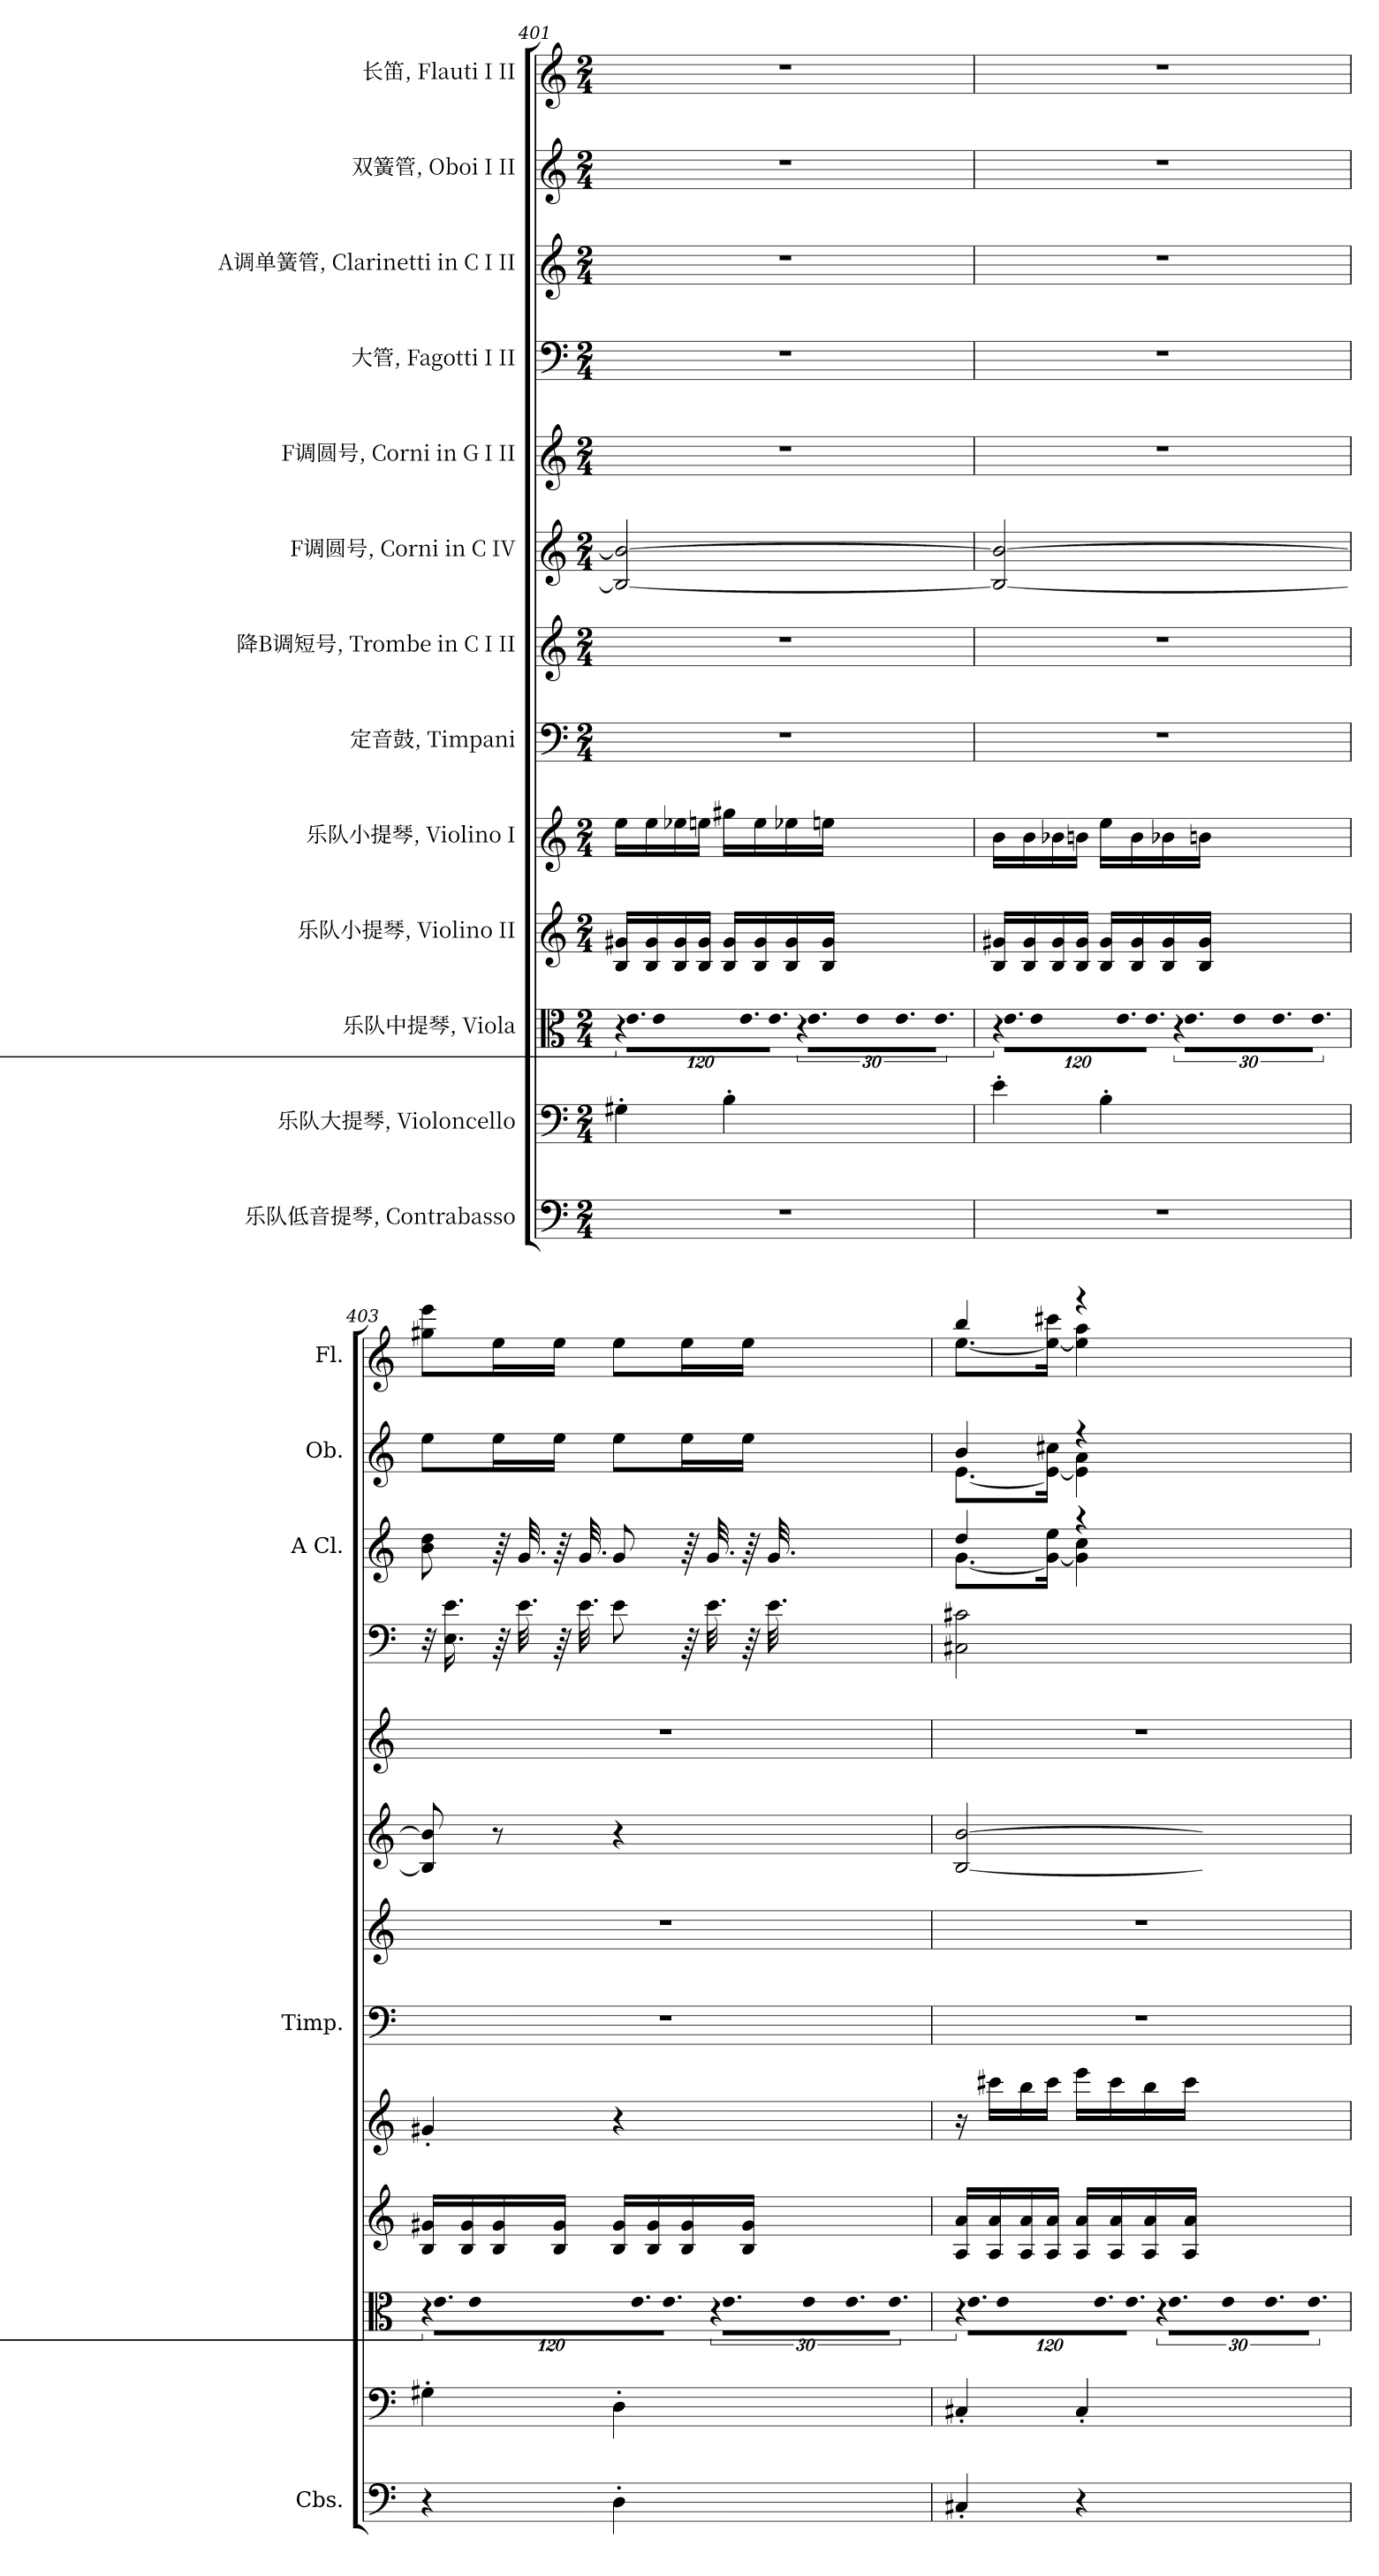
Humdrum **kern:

**kern	**kern	**kern	**kern	**kern	**kern	**kern	**kern	**kern	**kern	**kern	**kern	**kern
*part13	*part12	*part11	*part10	*part9	*part8	*part7	*part6	*part5	*part4	*part3	*part2	*part1
*staff13	*staff12	*staff11	*staff10	*staff9	*staff8	*staff7	*staff6	*staff5	*staff4	*staff3	*staff2	*staff1
*I"乐队低音提琴, Contrabasso	*I"乐队大提琴, Violoncello	*I"乐队中提琴, Viola	*I"乐队小提琴, Violino II	*I"乐队小提琴, Violino I	*I"定音鼓, Timpani	*I"降B调短号, Trombe in C I II	*I"F调圆号, Corni in C IV	*I"F调圆号, Corni in G I II	*I"大管, Fagotti I II	*I"A调单簧管, Clarinetti in C I II	*I"双簧管, Oboi I II	*I"长笛, Flauti I II
*I'Cbs.	*	*	*	*	*I'Timp.	*	*	*	*	*I'A Cl.	*I'Ob.	*I'Fl.
*clefF4	*clefF4	*clefC3	*clefG2	*clefG2	*clefF4	*clefG2	*clefG2	*clefG2	*clefF4	*clefG2	*clefG2	*clefG2
*ITrd7c12	*	*	*	*	*	*ITrd1c2	*ITrd4c7	*ITrd4c7	*	*ITrd2c3	*	*
*k[]	*k[]	*k[]	*k[]	*k[]	*k[]	*k[b-e-]	*k[b-]	*k[b-]	*k[]	*k[f#c#g#]	*k[]	*k[]
*M2/4	*M2/4	*M2/4	*M2/4	*M2/4	*M2/4	*M2/4	*M2/4	*M2/4	*M2/4	*M2/4	*M2/4	*M2/4
*MM125	*MM125	*MM125	*MM125	*MM125	*MM125	*MM125	*MM125	*MM125	*MM125	*MM125	*MM125	*MM125
=401	=401	=401	=401	=401	=401	=401	=401	=401	=401	=401	=401	=401
!	!	!LO:N:vis=64	!	!	!	!	!	!	!	!	!	!
2r	4G#X'\	960%17r	16B/ 16g#X/LL	16ee\LL	2r	2r	2E/_ 2e/_	2r	2r	2r	2r	2r
!	!	!LO:N:vis=32.	!	!	!	!	!	!	!	!	!	!
.	.	1920%103e\KLL	.	.	.	.	.	.	.	.	.	.
.	.	.	16B/ 16g#/	16ee\	.	.	.	.	.	.	.	.
!	!	!LO:N:vis=16	!	!	!	!	!	!	!	!	!	!
.	.	1920%137e\	.	.	.	.	.	.	.	.	.	.
.	.	.	16B/ 16g#/	16ee-X\	.	.	.	.	.	.	.	.
!	!	!LO:N:vis=32.	!	!	!	!	!	!	!	!	!	!
.	.	1920%103e\L	.	.	.	.	.	.	.	.	.	.
.	.	.	16B/ 16g#/JJ	16een\JJ	.	.	.	.	.	.	.	.
!	!	!LO:N:vis=32.	!	!	!	!	!	!	!	!	!	!
.	.	1920%103e\JJJ	.	.	.	.	.	.	.	.	.	.
!	!	!LO:N:vis=64	!	!	!	!	!	!	!	!	!	!
.	4B'\	960%17r	16B/ 16g#/LL	16gg#X\LL	.	.	.	.	.	.	.	.
!	!	!LO:N:vis=32.	!	!	!	!	!	!	!	!	!	!
.	.	1920%103e\KLL	.	.	.	.	.	.	.	.	.	.
.	.	.	16B/ 16g#/	16ee\	.	.	.	.	.	.	.	.
!	!	!LO:N:vis=16	!	!	!	!	!	!	!	!	!	!
.	.	1920%137e\	.	.	.	.	.	.	.	.	.	.
.	.	.	16B/ 16g#/	16ee-X\	.	.	.	.	.	.	.	.
!	!	!LO:N:vis=32.	!	!	!	!	!	!	!	!	!	!
.	.	1920%103e\L	.	.	.	.	.	.	.	.	.	.
.	.	.	16B/ 16g#/JJ	16een\JJ	.	.	.	.	.	.	.	.
!	!	!LO:N:vis=32.	!	!	!	!	!	!	!	!	!	!
.	.	1920%103e\JJJ	.	.	.	.	.	.	.	.	.	.
=402	=402	=402	=402	=402	=402	=402	=402	=402	=402	=402	=402	=402
*	*	*	*	*	*	*	*	*	*	*	*	*MM125
!	!	!LO:N:vis=64	!	!	!	!	!	!	!	!	!	!
2r	4e'\	960%17r	16B/ 16g#X/LL	16b\LL	2r	2r	2E/_ 2e/_	2r	2r	2r	2r	2r
!	!	!LO:N:vis=32.	!	!	!	!	!	!	!	!	!	!
.	.	1920%103e\KLL	.	.	.	.	.	.	.	.	.	.
.	.	.	16B/ 16g#/	16b\	.	.	.	.	.	.	.	.
!	!	!LO:N:vis=16	!	!	!	!	!	!	!	!	!	!
.	.	1920%137e\	.	.	.	.	.	.	.	.	.	.
.	.	.	16B/ 16g#/	16b-X\	.	.	.	.	.	.	.	.
!	!	!LO:N:vis=32.	!	!	!	!	!	!	!	!	!	!
.	.	1920%103e\L	.	.	.	.	.	.	.	.	.	.
.	.	.	16B/ 16g#/JJ	16bn\JJ	.	.	.	.	.	.	.	.
!	!	!LO:N:vis=32.	!	!	!	!	!	!	!	!	!	!
.	.	1920%103e\JJJ	.	.	.	.	.	.	.	.	.	.
!	!	!LO:N:vis=64	!	!	!	!	!	!	!	!	!	!
.	4B'\	960%17r	16B/ 16g#/LL	16ee\LL	.	.	.	.	.	.	.	.
!	!	!LO:N:vis=32.	!	!	!	!	!	!	!	!	!	!
.	.	1920%103e\KLL	.	.	.	.	.	.	.	.	.	.
.	.	.	16B/ 16g#/	16b\	.	.	.	.	.	.	.	.
!	!	!LO:N:vis=16	!	!	!	!	!	!	!	!	!	!
.	.	1920%137e\	.	.	.	.	.	.	.	.	.	.
.	.	.	16B/ 16g#/	16b-X\	.	.	.	.	.	.	.	.
!	!	!LO:N:vis=32.	!	!	!	!	!	!	!	!	!	!
.	.	1920%103e\L	.	.	.	.	.	.	.	.	.	.
.	.	.	16B/ 16g#/JJ	16bn\JJ	.	.	.	.	.	.	.	.
!	!	!LO:N:vis=32.	!	!	!	!	!	!	!	!	!	!
.	.	1920%103e\JJJ	.	.	.	.	.	.	.	.	.	.
!!LO:PB:g=z
=403	=403	=403	=403	=403	=403	=403	=403	=403	=403	=403	=403	=403
*	*	*	*	*	*	*	*	*	*	*	*	*MM125
!	!	!LO:N:vis=64	!	!	!	!	!	!	!	!	!	!
4r	4G#X'\	960%17r	16B/ 16g#X/LL	4g#X'/	2r	2r	8E/] 8e/]	2r	32r	8g#\ 8b\	8ee\L	8gg#X\ 8eee\L
!	!	!LO:N:vis=32.	!	!	!	!	!	!	!	!	!	!
.	.	1920%103e\KLL	.	.	.	.	.	.	.	.	.	.
.	.	.	.	.	.	.	.	.	16.E\ 16.e\	.	.	.
.	.	.	16B/ 16g#/	.	.	.	.	.	.	.	.	.
!	!	!LO:N:vis=16	!	!	!	!	!	!	!	!	!	!
.	.	1920%137e\	.	.	.	.	.	.	.	.	.	.
.	.	.	16B/ 16g#/	.	.	.	8r	.	64r	64r	16ee\L	16ee\L
.	.	.	.	.	.	.	.	.	32.e\	32.e/	.	.
!	!	!LO:N:vis=32.	!	!	!	!	!	!	!	!	!	!
.	.	1920%103e\L	.	.	.	.	.	.	.	.	.	.
.	.	.	16B/ 16g#/JJ	.	.	.	.	.	64r	64r	16ee\JJ	16ee\JJ
!	!	!LO:N:vis=32.	!	!	!	!	!	!	!	!	!	!
.	.	1920%103e\JJJ	.	.	.	.	.	.	.	.	.	.
.	.	.	.	.	.	.	.	.	32.e\	32.e/	.	.
*	*	*	*	*	*	*	*	*	*	*	*	*MM134
!	!	!LO:N:vis=64	!	!	!	!	!	!	!	!	!	!
4DD'\	4D'\	960%17r	16B/ 16g#/LL	4r	.	.	4r	.	8e\	8e/	8ee\L	8ee\L
!	!	!LO:N:vis=32.	!	!	!	!	!	!	!	!	!	!
.	.	1920%103e\KLL	.	.	.	.	.	.	.	.	.	.
.	.	.	16B/ 16g#/	.	.	.	.	.	.	.	.	.
!	!	!LO:N:vis=16	!	!	!	!	!	!	!	!	!	!
.	.	1920%137e\	.	.	.	.	.	.	.	.	.	.
.	.	.	16B/ 16g#/	.	.	.	.	.	64r	64r	16ee\L	16ee\L
.	.	.	.	.	.	.	.	.	32.e\	32.e/	.	.
!	!	!LO:N:vis=32.	!	!	!	!	!	!	!	!	!	!
.	.	1920%103e\L	.	.	.	.	.	.	.	.	.	.
.	.	.	16B/ 16g#/JJ	.	.	.	.	.	64r	64r	16ee\JJ	16ee\JJ
!	!	!LO:N:vis=32.	!	!	!	!	!	!	!	!	!	!
.	.	1920%103e\JJJ	.	.	.	.	.	.	.	.	.	.
.	.	.	.	.	.	.	.	.	32.e\	32.e/	.	.
=404	=404	=404	=404	=404	=404	=404	=404	=404	=404	=404	=404	=404
*	*	*	*	*	*	*	*	*	*	*	*	*MM125
!	!	!LO:N:vis=64	!	!	!	!	!	!	!	!	!	!
*	*	*	*	*	*	*	*	*	*	*^	*^	*^
4CC#X'/	4C#X'/	960%17r	16A/ 16a/LL	16r	2r	2r	[2E/ [2e/	2r	2C#X\ 2c#X\	4b/	[8.e\L	4b/	[8.e\L	4bb/	[8.ee\L
!	!	!LO:N:vis=32.	!	!	!	!	!	!	!	!	!	!	!	!	!
.	.	1920%103e\KLL	.	.	.	.	.	.	.	.	.	.	.	.	.
.	.	.	16A/ 16a/	16ccc#X\LL	.	.	.	.	.	.	.	.	.	.	.
!	!	!LO:N:vis=16	!	!	!	!	!	!	!	!	!	!	!	!	!
.	.	1920%137e\	.	.	.	.	.	.	.	.	.	.	.	.	.
.	.	.	16A/ 16a/	16bb\	.	.	.	.	.	.	.	.	.	.	.
!	!	!LO:N:vis=32.	!	!	!	!	!	!	!	!	!	!	!	!	!
.	.	1920%103e\L	.	.	.	.	.	.	.	.	.	.	.	.	.
.	.	.	16A/ 16a/JJ	16ccc#\JJ	.	.	.	.	.	.	16e\_ 16cc#\Jk	.	16e\_ 16cc#X\Jk	.	16ee\_ 16ccc#X\Jk
!	!	!LO:N:vis=32.	!	!	!	!	!	!	!	!	!	!	!	!	!
.	.	1920%103e\JJJ	.	.	.	.	.	.	.	.	.	.	.	.	.
*	*	*	*	*	*	*	*	*	*	*	*	*	*	*MM134	*
!	!	!LO:N:vis=64	!	!	!	!	!	!	!	!	!	!	!	!	!
4r	4C#'/	960%17r	16A/ 16a/LL	16eee\LL	.	.	.	.	.	4r	4e\] 4a\	4r	4e\] 4a\	4r	4ee\] 4aa\
!	!	!LO:N:vis=32.	!	!	!	!	!	!	!	!	!	!	!	!	!
.	.	1920%103e\KLL	.	.	.	.	.	.	.	.	.	.	.	.	.
.	.	.	16A/ 16a/	16ccc#\	.	.	.	.	.	.	.	.	.	.	.
!	!	!LO:N:vis=16	!	!	!	!	!	!	!	!	!	!	!	!	!
.	.	1920%137e\	.	.	.	.	.	.	.	.	.	.	.	.	.
.	.	.	16A/ 16a/	16bb\	.	.	.	.	.	.	.	.	.	.	.
!	!	!LO:N:vis=32.	!	!	!	!	!	!	!	!	!	!	!	!	!
.	.	1920%103e\L	.	.	.	.	.	.	.	.	.	.	.	.	.
.	.	.	16A/ 16a/JJ	16ccc#\JJ	.	.	.	.	.	.	.	.	.	.	.
!	!	!LO:N:vis=32.	!	!	!	!	!	!	!	!	!	!	!	!	!
.	.	1920%103e\JJJ	.	.	.	.	.	.	.	.	.	.	.	.	.
*	*	*	*	*	*	*	*	*	*	*v	*v	*	*	*v	*v
*	*	*	*	*	*	*	*	*	*	*	*v	*v	*
=	=	=	=	=	=	=	=	=	=	=	=	=
*-	*-	*-	*-	*-	*-	*-	*-	*-	*-	*-	*-	*-
